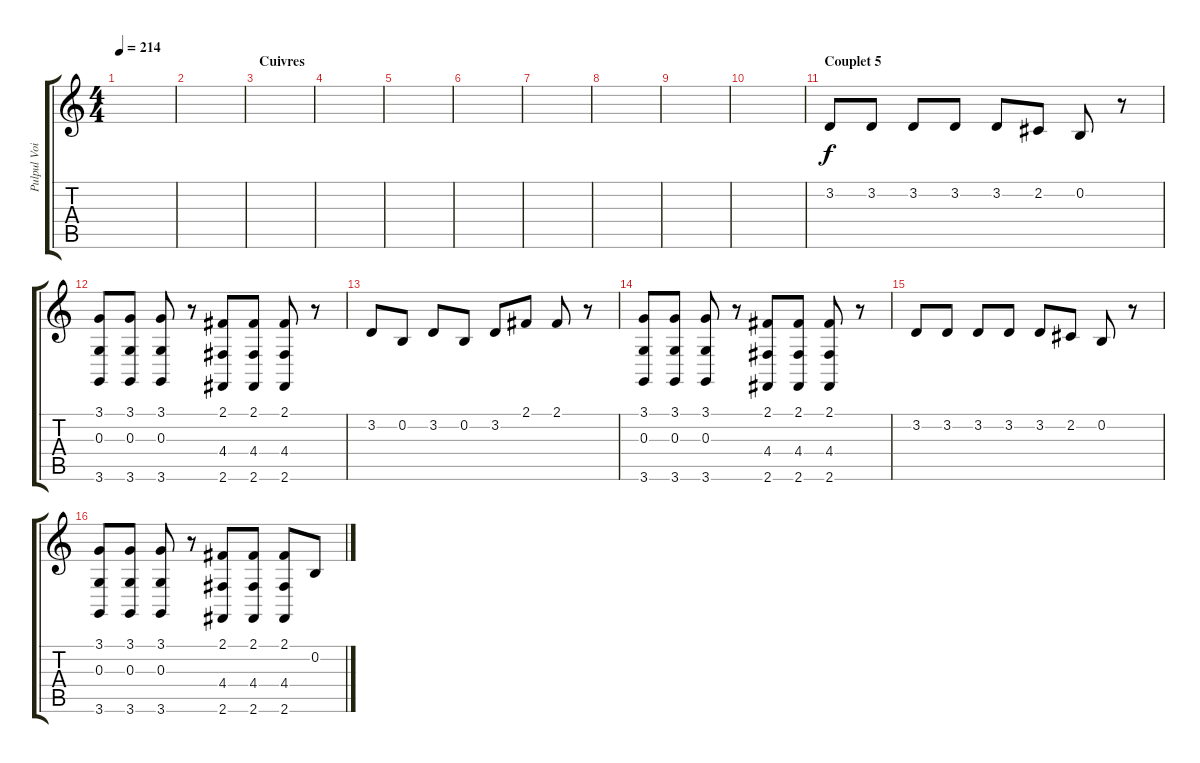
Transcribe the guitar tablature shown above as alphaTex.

\track ("Pulpul Voix" "Pulpul Voi") {instrument clarinet}
\staff {score tabs}
\tuning (E4 B3 G3 D3 A2 E2) {hide}
\ts (4 4)
\tempo 214
\clef g2
\ks c
|
|
\section ("" "Cuivres")
|
|
|
|
|
|
|
|
\section ("" "Couplet 5")
3.2.8 3.2.8 3.2.8 3.2.8 3.2.8 2.2.8 0.2.8 r.8 |
(3.1 0.3 3.6).8 (3.1 0.3 3.6).8 (3.1 0.3 3.6).8 r.8 (2.1 4.4 2.6).8 (2.1 4.4 2.6).8 (2.1 4.4 2.6).8 r.8 |
3.2.8 0.2.8 3.2.8 0.2.8 3.2.8 2.1.8 2.1.8 r.8 |
(3.1 0.3 3.6).8 (3.1 0.3 3.6).8 (3.1 0.3 3.6).8 r.8 (2.1 4.4 2.6).8 (2.1 4.4 2.6).8 (2.1 4.4 2.6).8 r.8 |
3.2.8 3.2.8 3.2.8 3.2.8 3.2.8 2.2.8 0.2.8 r.8 |
(3.1 0.3 3.6).8 (3.1 0.3 3.6).8 (3.1 0.3 3.6).8 r.8 (2.1 4.4 2.6).8 (2.1 4.4 2.6).8 (2.1 4.4 2.6).8 0.2.8
